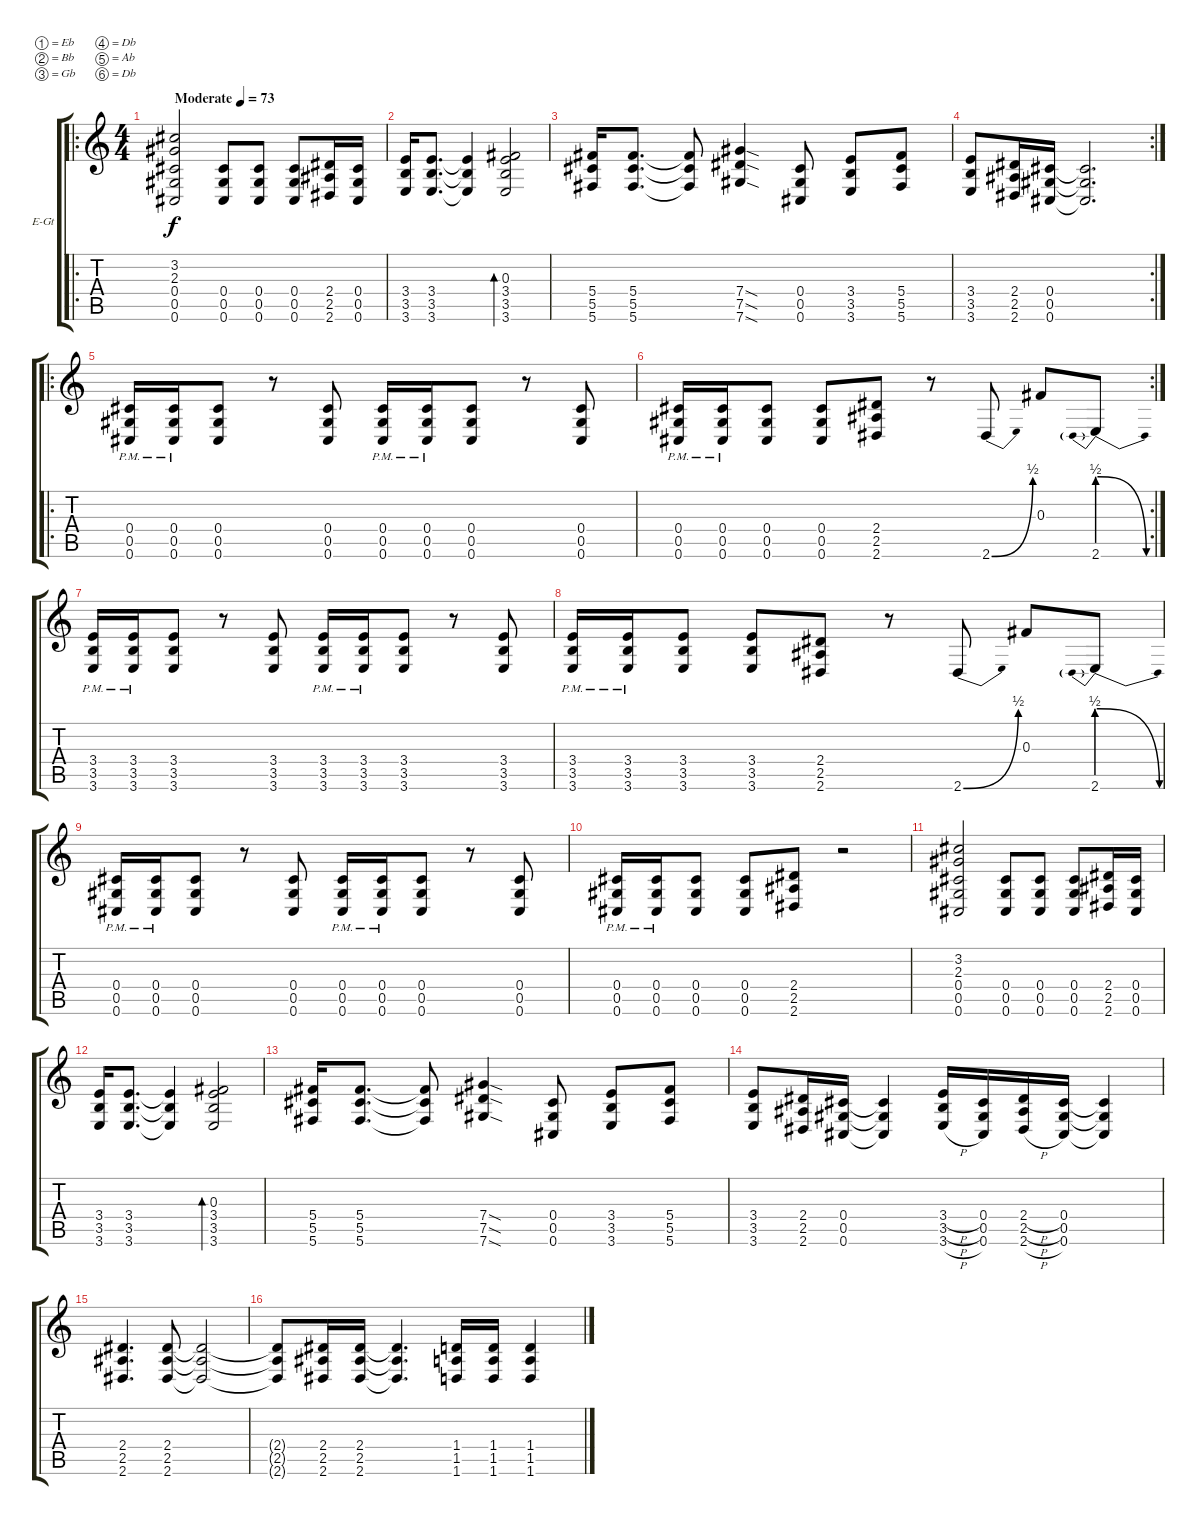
\bracketExtendMode groupsimilarinstruments
\firstSystemTrackNameOrientation horizontal
\otherSystemsTrackNameOrientation horizontal
\track ("Ty" "E-Gt") {instrument overdrivenguitar}
\staff {score tabs}
\tuning (Eb4 Bb3 Gb3 Db3 Ab2 Db2)
\ro
\ts (4 4)
\beaming (8 2 2 2 2)
\tempo (73 "Moderate")
\clef g2
\ks c
(3.2 2.3 0.4 0.5 0.6).2{dy f instrument overdrivenguitar} (0.4 0.5 0.6).8 (0.4 0.5 0.6).8 (0.4 0.5 0.6).8 (2.4 2.5 2.6).16 (0.4 0.5 0.6).16 |
(3.4 3.5 3.6).16 (3.4 3.5 3.6).8{d} (3.4{t} 3.5{t} 3.6{t}).4 (0.3 3.4 3.5 3.6).2{bd 61} |
(5.4 5.5 5.6).16 (5.4 5.5 5.6).8{d} (5.4{t} 5.5{t} 5.6{t}).8 (7.4{sod} 7.5{sod} 7.6{sod}).4 (0.4 0.5 0.6).8 (3.4 3.5 3.6).8 (5.4 5.5 5.6).8 |
\rc 2
(3.4 3.5 3.6).8 (2.4 2.5 2.6).16 (0.4 0.5 0.6).16 (0.4{t} 0.5{t} 0.6{t}).2{d} |
\ro
(0.4{pm} 0.5{pm} 0.6{pm}).16 (0.4{pm} 0.5{pm} 0.6{pm}).16 (0.4 0.5 0.6).8 r.8 (0.4 0.5 0.6).8 (0.4{pm} 0.5{pm} 0.6{pm}).16 (0.4{pm} 0.5{pm} 0.6{pm}).16 (0.4 0.5 0.6).8 r.8 (0.4 0.5 0.6).8 |
\rc 2
(0.4{pm} 0.5{pm} 0.6{pm}).16 (0.4{pm} 0.5{pm} 0.6{pm}).16 (0.4 0.5 0.6).8 (0.4 0.5 0.6).8 (2.4 2.5 2.6).8 r.8 2.6{be (bend 0 0 60 2)}.8 0.3.8 2.6{be (prebendrelease 0 2 60 0)}.8 |
(3.4{pm} 3.5{pm} 3.6{pm}).16 (3.4{pm} 3.5{pm} 3.6{pm}).16 (3.4 3.5 3.6).8 r.8 (3.4 3.5 3.6).8 (3.4{pm} 3.5{pm} 3.6{pm}).16 (3.4{pm} 3.5{pm} 3.6{pm}).16 (3.4 3.5 3.6).8 r.8 (3.4 3.5 3.6).8 |
(3.4{pm} 3.5{pm} 3.6{pm}).16 (3.4{pm} 3.5{pm} 3.6{pm}).16 (3.4 3.5 3.6).8 (3.4 3.5 3.6).8 (2.4 2.5 2.6).8 r.8 2.6{be (bend 0 0 60 2)}.8 0.3.8 2.6{be (prebendrelease 0 2 60 0)}.8 |
(0.4{pm} 0.5{pm} 0.6{pm}).16 (0.4{pm} 0.5{pm} 0.6{pm}).16 (0.4 0.5 0.6).8 r.8 (0.4 0.5 0.6).8 (0.4{pm} 0.5{pm} 0.6{pm}).16 (0.4{pm} 0.5{pm} 0.6{pm}).16 (0.4 0.5 0.6).8 r.8 (0.4 0.5 0.6).8 |
(0.4{pm} 0.5{pm} 0.6{pm}).16 (0.4{pm} 0.5{pm} 0.6{pm}).16 (0.4 0.5 0.6).8 (0.4 0.5 0.6).8 (2.4 2.5 2.6).8 r.2 |
(3.2 2.3 0.4 0.5 0.6).2 (0.4 0.5 0.6).8 (0.4 0.5 0.6).8 (0.4 0.5 0.6).8 (2.4 2.5 2.6).16 (0.4 0.5 0.6).16 |
(3.4 3.5 3.6).16 (3.4 3.5 3.6).8{d} (3.4{t} 3.5{t} 3.6{t}).4 (0.3 3.4 3.5 3.6).2{bd 79} |
(5.4 5.5 5.6).16 (5.4 5.5 5.6).8{d} (5.4{t} 5.5{t} 5.6{t}).8 (7.4{sod} 7.5{sod} 7.6{sod}).4 (0.4 0.5 0.6).8 (3.4 3.5 3.6).8 (5.4 5.5 5.6).8 |
(3.4 3.5 3.6).8 (2.4 2.5 2.6).16 (0.4 0.5 0.6).16 (0.4{t} 0.5{t} 0.6{t}).4 (3.4{h} 3.5{h} 3.6{h}).16 (0.4 0.5 0.6).16 (2.4{h} 2.5{h} 2.6{h}).16 (0.4 0.5 0.6).16 (0.4{t} 0.5{t} 0.6{t}).4 |
(2.4 2.5 2.6).4{d} (2.4 2.5 2.6).8 (2.4{t} 2.5{t} 2.6{t}).2 |
(2.4{t} 2.5{t} 2.6{t}).8 (2.4 2.5 2.6).16 (2.4 2.5 2.6).16 (2.4{t} 2.5{t} 2.6{t}).4{d} (1.4 1.5 1.6).16 (1.4 1.5 1.6).16 (1.4 1.5 1.6).4
